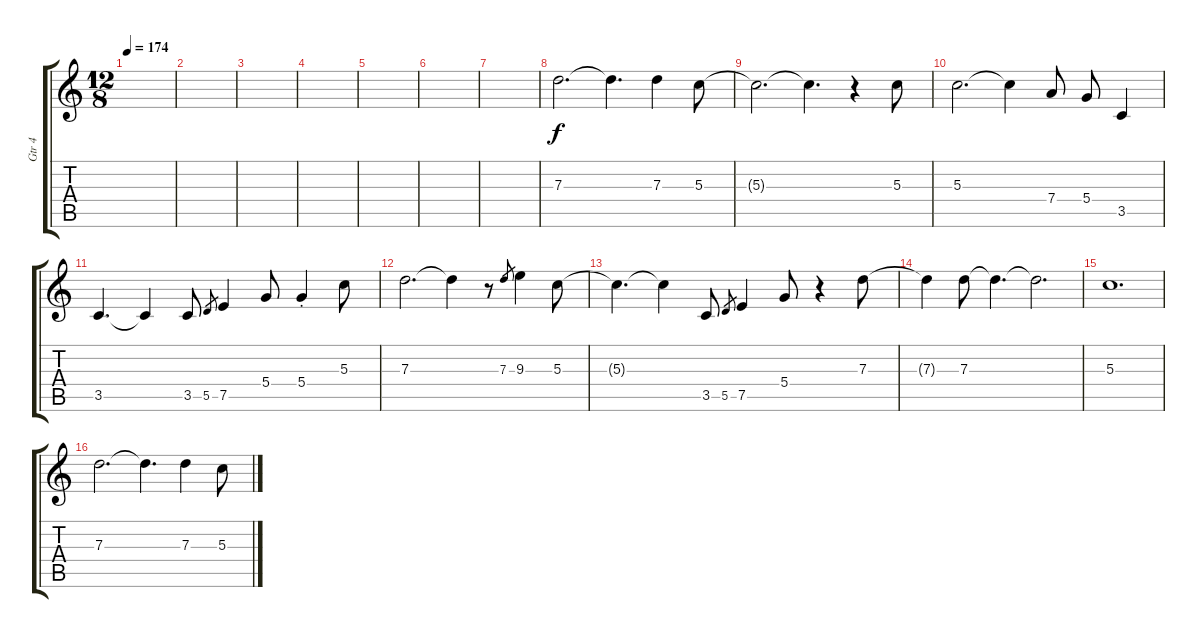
\track ("Gtr 4" "Gtr 4") {instrument overdrivenguitar}
\staff {score tabs}
\tuning (E4 B3 G3 D3 A2 E2) {hide}
\ts (12 8)
\tempo 174
\clef g2
\ks c
|
|
|
|
|
|
|
7.3.2{d} 7.3{t}.4{d} 7.3.4 5.3.8 |
5.3{t}.2{d} 5.3{t}.4{d} r.4 5.3.8 |
5.3.2{d} 5.3{t}.4 7.4.8 5.4.8 3.5.4 |
3.5.4{d} 3.5{t}.4 3.5.8 5.5.8{gr} 7.5.4 5.4.8 5.4{st}.4 5.3.8 |
7.3.2{d} 7.3{t}.4 r.8 7.3.8{gr} 9.3.4 5.3.8 |
5.3{t}.4{d} 5.3{t}.4 3.5.8 5.5.8{gr} 7.5.4 5.4.8 r.4 7.3.8 |
7.3{t}.4 7.3.8 7.3{t}.4{d} 7.3{t}.2{d} |
5.3.1{d} |
7.3.2{d} 7.3{t}.4{d} 7.3.4 5.3.8
